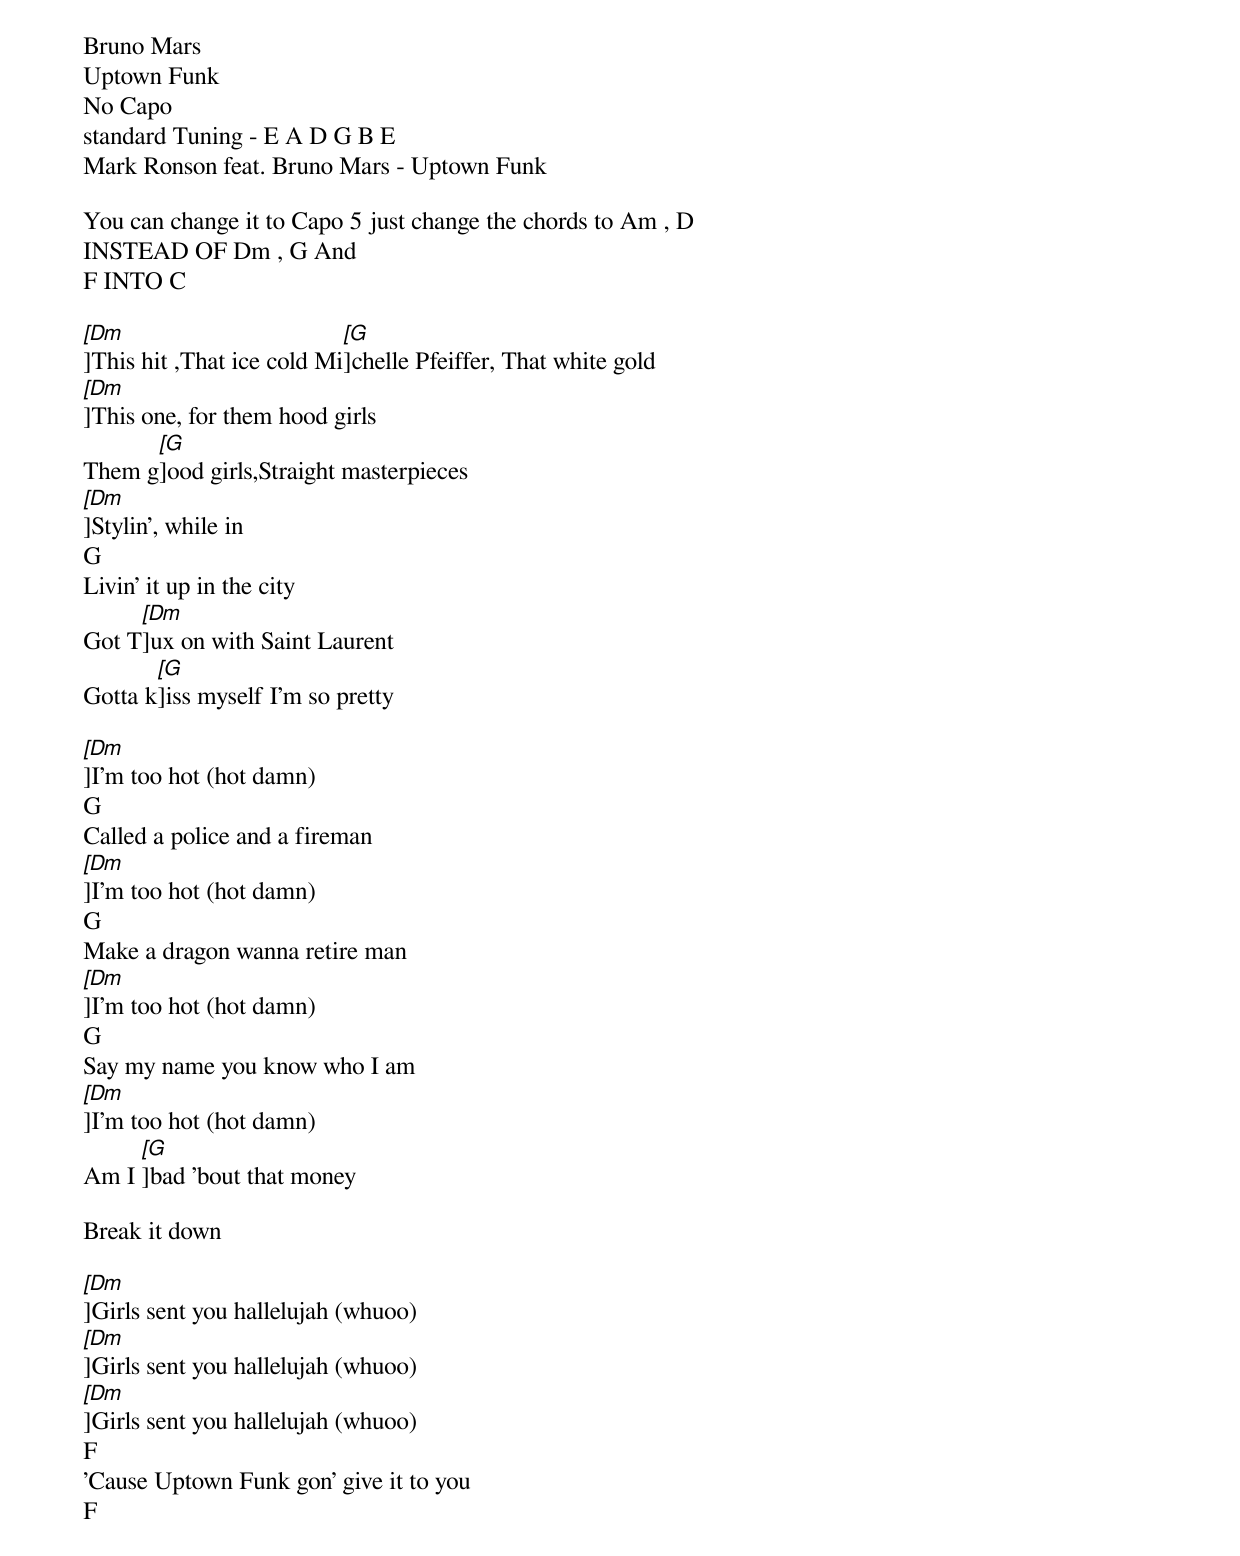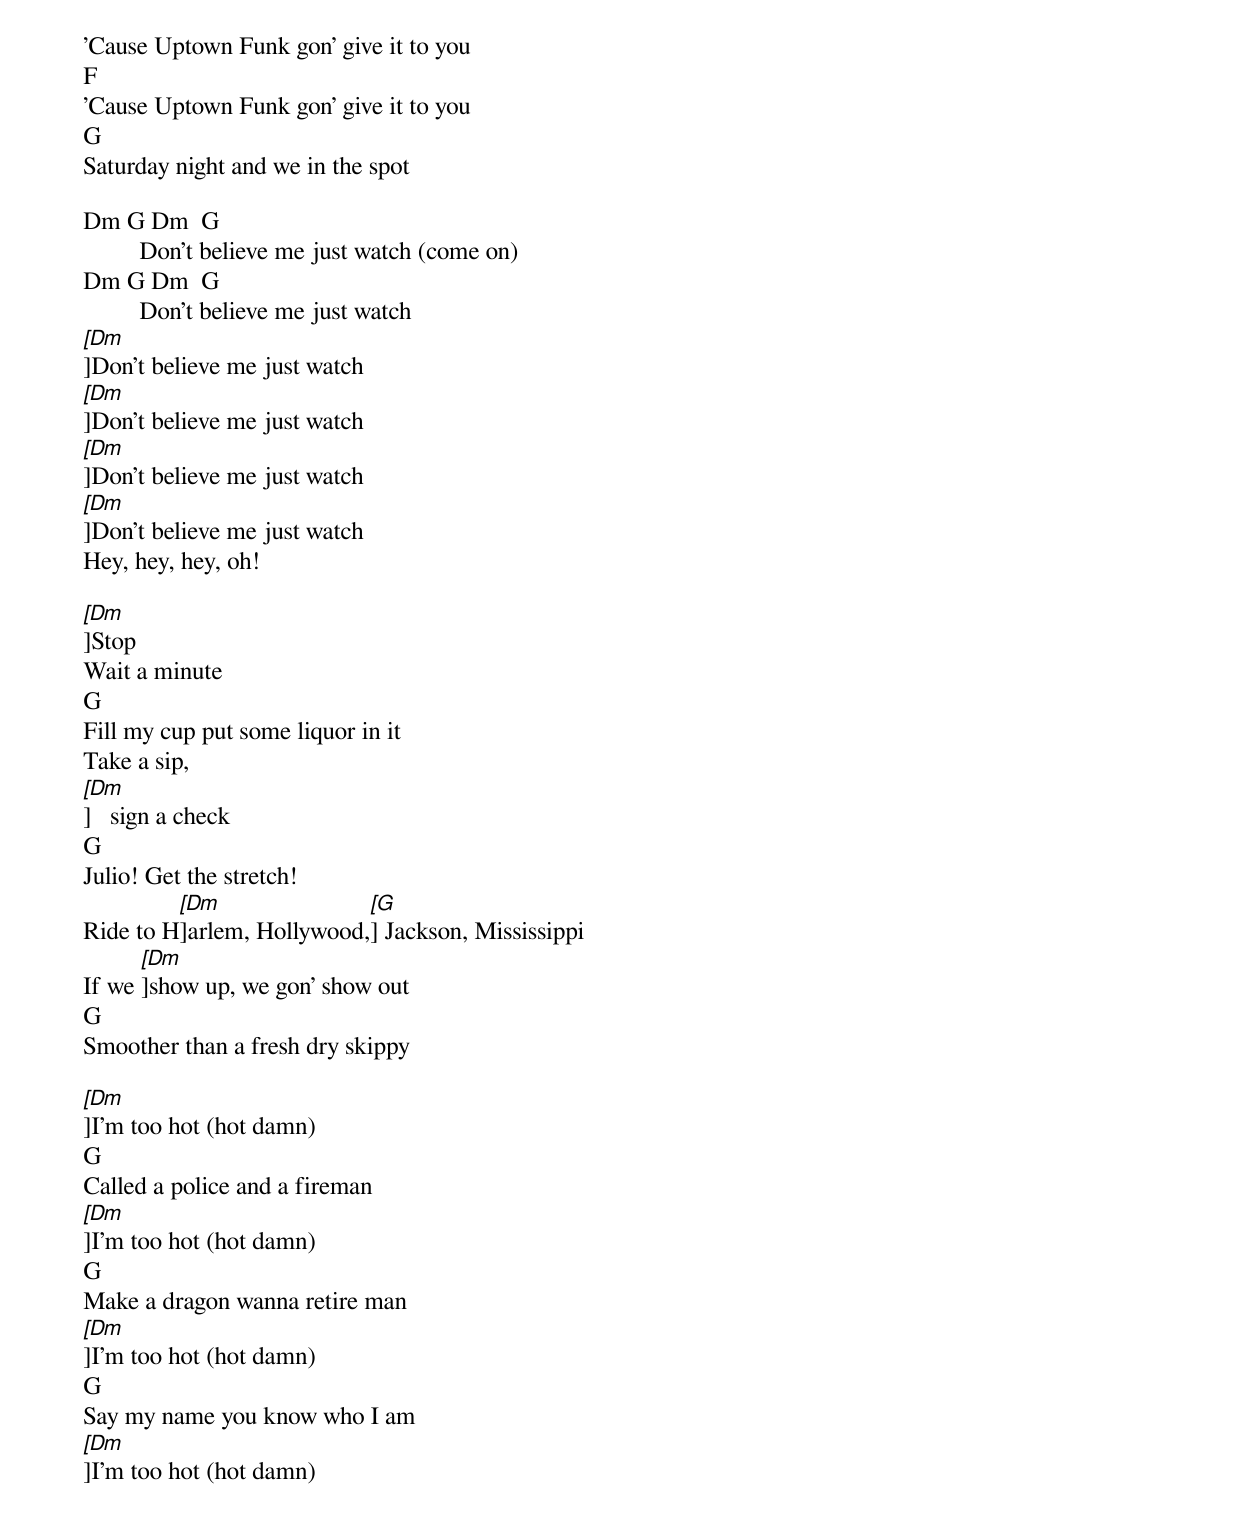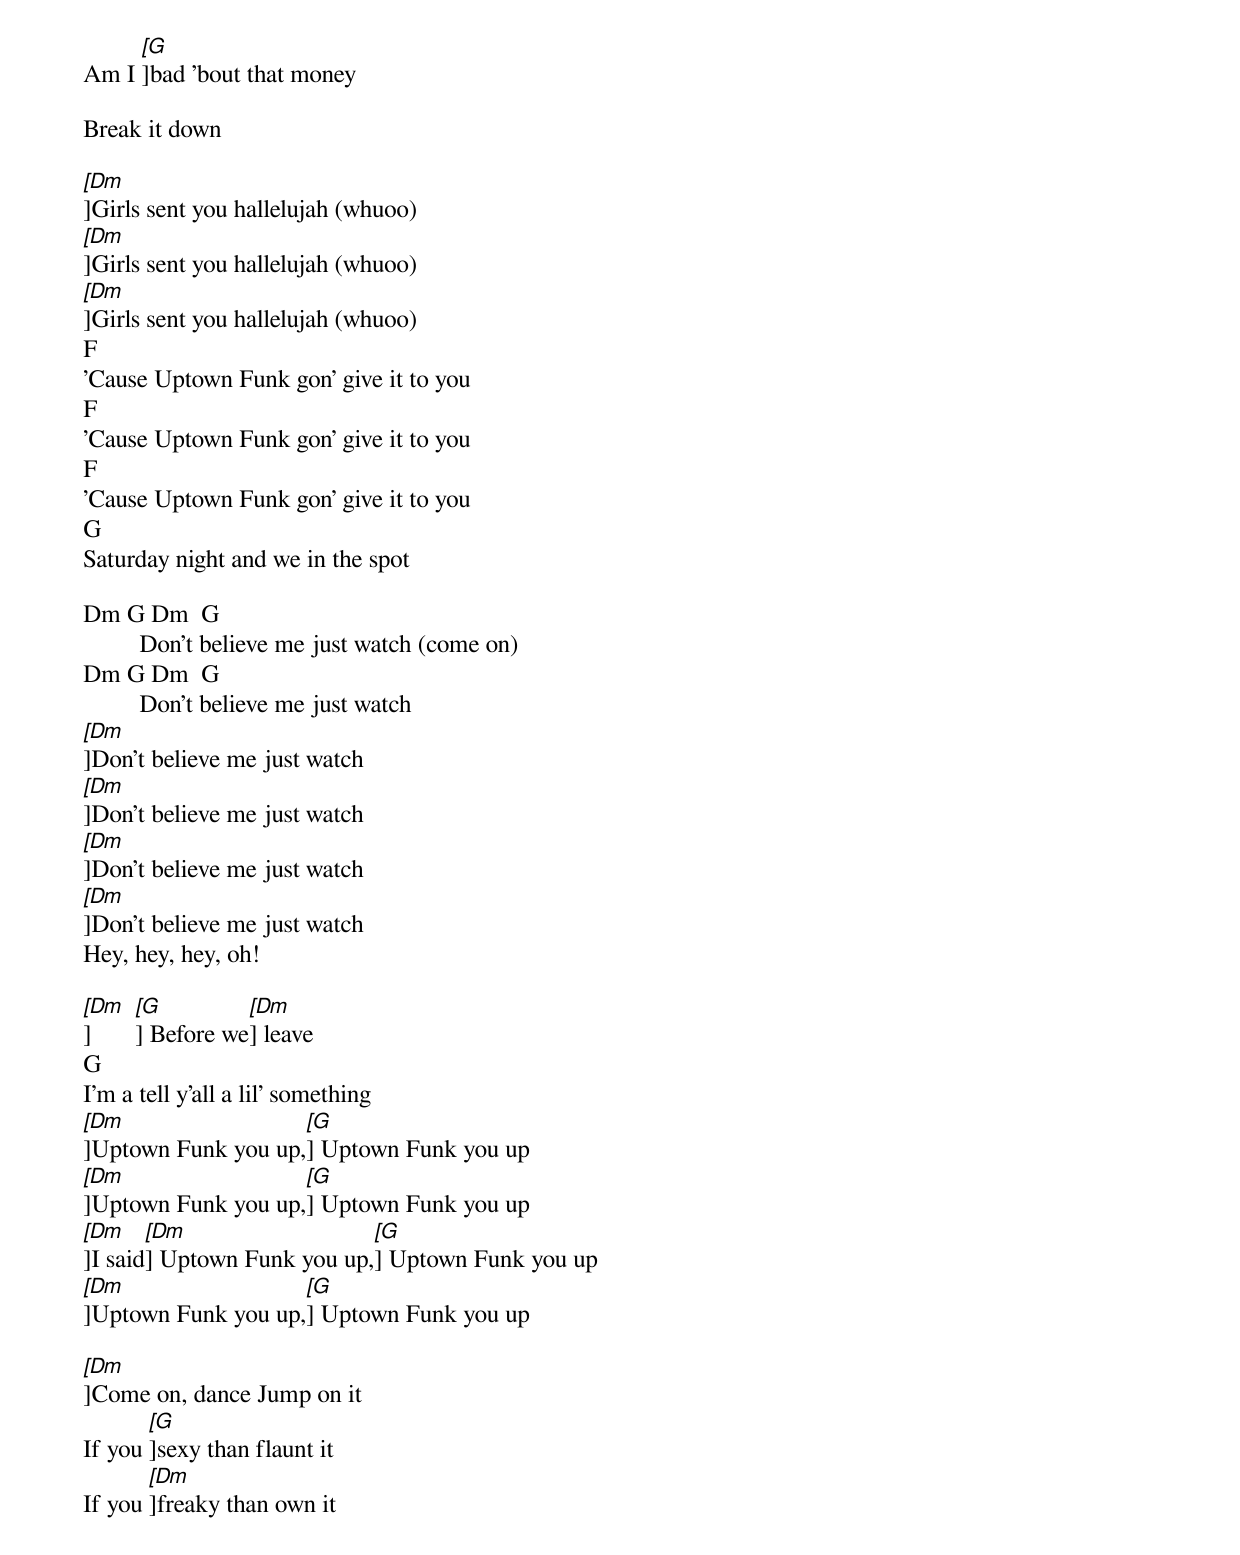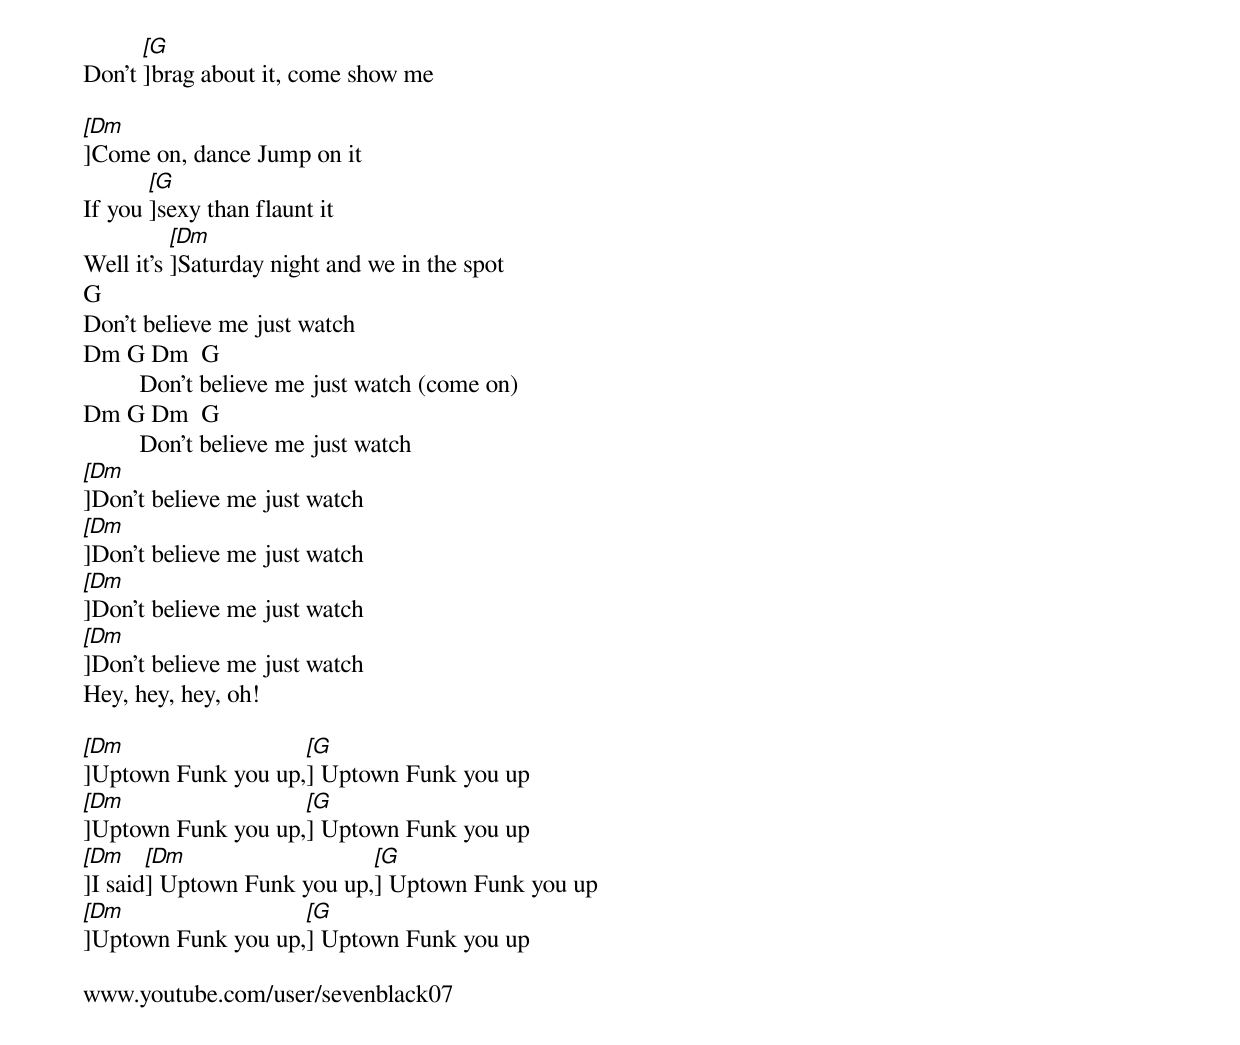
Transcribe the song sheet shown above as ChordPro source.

Bruno Mars
Uptown Funk
No Capo
standard Tuning - E A D G B E
Mark Ronson feat. Bruno Mars - Uptown Funk

You can change it to Capo 5 just change the chords to Am , D
INSTEAD OF Dm , G And
F INTO C

[[Dm]]This hit ,That ice cold Mi[[G]]chelle Pfeiffer, That white gold
[[Dm]]This one, for them hood girls
Them g[[G]]ood girls,Straight masterpieces
[[Dm]]Stylin', while in
G
Livin' it up in the city
Got T[[Dm]]ux on with Saint Laurent
Gotta k[[G]]iss myself I'm so pretty

[[Dm]]I'm too hot (hot damn)
G
Called a police and a fireman
[[Dm]]I'm too hot (hot damn)
G
Make a dragon wanna retire man
[[Dm]]I'm too hot (hot damn)
G
Say my name you know who I am
[[Dm]]I'm too hot (hot damn)
Am I [[G]]bad 'bout that money

Break it down

[[Dm]]Girls sent you hallelujah (whuoo)
[[Dm]]Girls sent you hallelujah (whuoo)
[[Dm]]Girls sent you hallelujah (whuoo)
F
'Cause Uptown Funk gon' give it to you
F
'Cause Uptown Funk gon' give it to you
F
'Cause Uptown Funk gon' give it to you
G
Saturday night and we in the spot

Dm G Dm  G
         Don't believe me just watch (come on)
Dm G Dm  G
         Don't believe me just watch
[[Dm]]Don't believe me just watch
[[Dm]]Don't believe me just watch
[[Dm]]Don't believe me just watch
[[Dm]]Don't believe me just watch
Hey, hey, hey, oh!

[[Dm]]Stop
Wait a minute
G
Fill my cup put some liquor in it
Take a sip,
[[Dm]]   sign a check
G
Julio! Get the stretch!
Ride to H[[Dm]]arlem, Hollywood,[[G]] Jackson, Mississippi
If we [[Dm]]show up, we gon' show out
G
Smoother than a fresh dry skippy

[[Dm]]I'm too hot (hot damn)
G
Called a police and a fireman
[[Dm]]I'm too hot (hot damn)
G
Make a dragon wanna retire man
[[Dm]]I'm too hot (hot damn)
G
Say my name you know who I am
[[Dm]]I'm too hot (hot damn)
Am I [[G]]bad 'bout that money

Break it down

[[Dm]]Girls sent you hallelujah (whuoo)
[[Dm]]Girls sent you hallelujah (whuoo)
[[Dm]]Girls sent you hallelujah (whuoo)
F
'Cause Uptown Funk gon' give it to you
F
'Cause Uptown Funk gon' give it to you
F
'Cause Uptown Funk gon' give it to you
G
Saturday night and we in the spot

Dm G Dm  G
         Don't believe me just watch (come on)
Dm G Dm  G
         Don't believe me just watch
[[Dm]]Don't believe me just watch
[[Dm]]Don't believe me just watch
[[Dm]]Don't believe me just watch
[[Dm]]Don't believe me just watch
Hey, hey, hey, oh!

[[Dm]]       [[G]] Before we[[Dm]] leave
G
I'm a tell y'all a lil' something
[[Dm]]Uptown Funk you up,[[G]] Uptown Funk you up
[[Dm]]Uptown Funk you up,[[G]] Uptown Funk you up
[[Dm]]I said[[Dm]] Uptown Funk you up,[[G]] Uptown Funk you up
[[Dm]]Uptown Funk you up,[[G]] Uptown Funk you up

[[Dm]]Come on, dance Jump on it
If you [[G]]sexy than flaunt it
If you [[Dm]]freaky than own it
Don't [[G]]brag about it, come show me

[[Dm]]Come on, dance Jump on it
If you [[G]]sexy than flaunt it
Well it's [[Dm]]Saturday night and we in the spot
G
Don't believe me just watch
Dm G Dm  G
         Don't believe me just watch (come on)
Dm G Dm  G
         Don't believe me just watch
[[Dm]]Don't believe me just watch
[[Dm]]Don't believe me just watch
[[Dm]]Don't believe me just watch
[[Dm]]Don't believe me just watch
Hey, hey, hey, oh!

[[Dm]]Uptown Funk you up,[[G]] Uptown Funk you up
[[Dm]]Uptown Funk you up,[[G]] Uptown Funk you up
[[Dm]]I said[[Dm]] Uptown Funk you up,[[G]] Uptown Funk you up
[[Dm]]Uptown Funk you up,[[G]] Uptown Funk you up

www.youtube.com/user/sevenblack07
